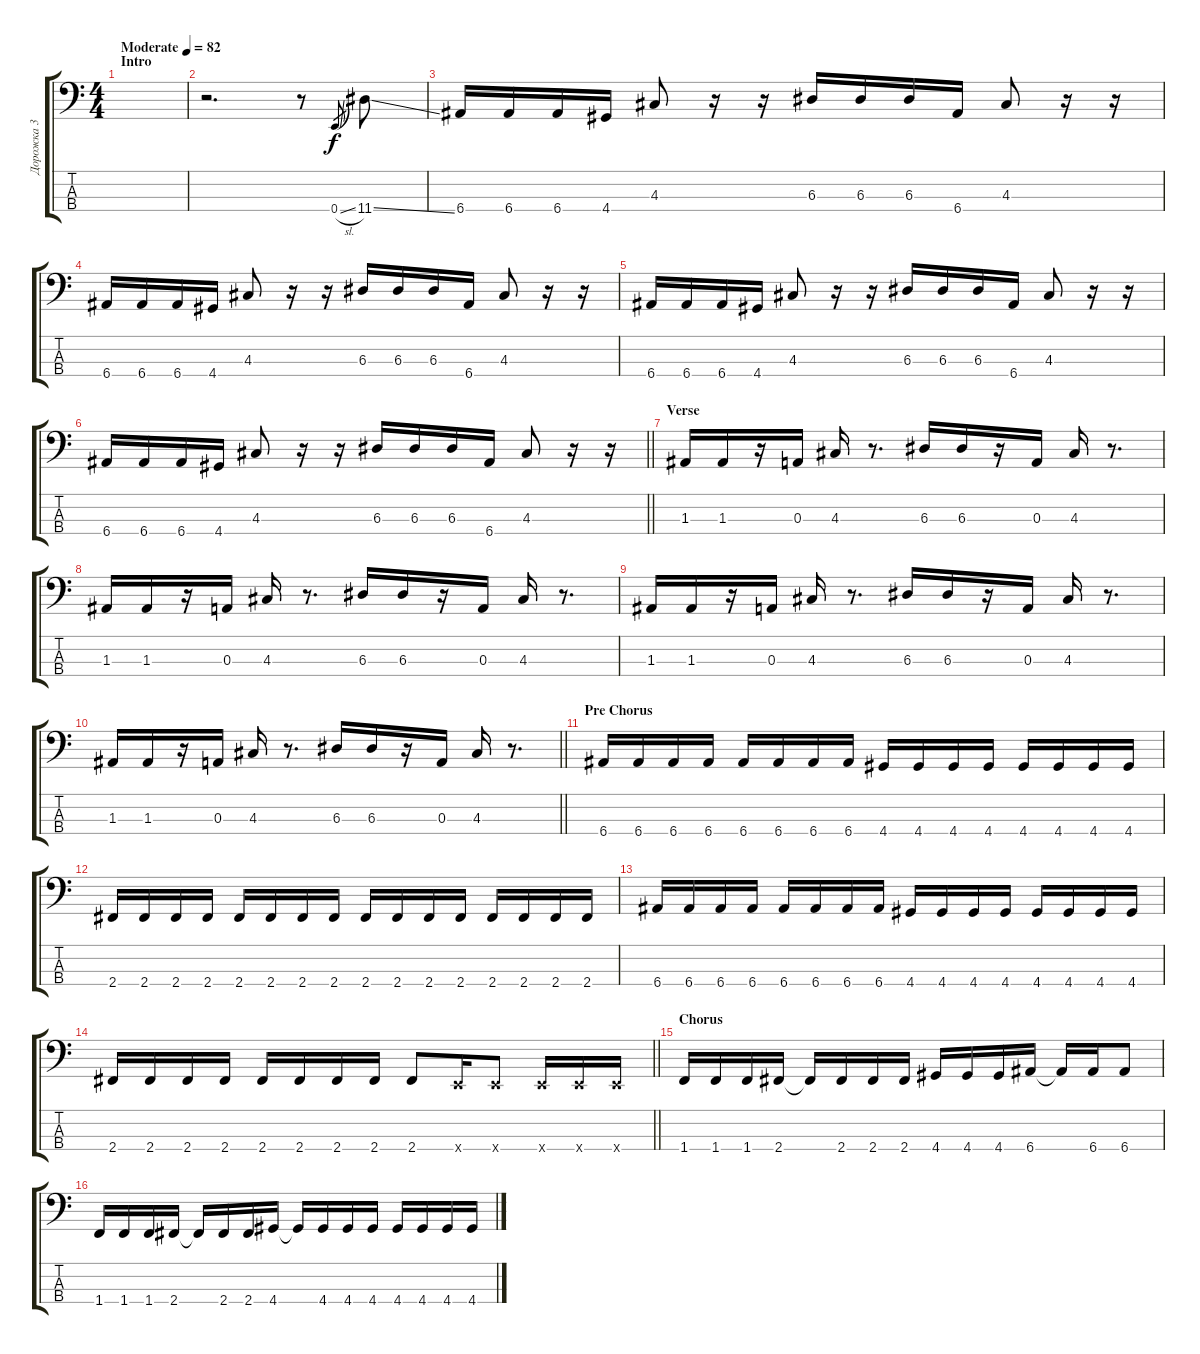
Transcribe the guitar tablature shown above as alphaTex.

\track ("Дорожка 3" "Дорожка 3") {instrument electricbassfinger}
\staff {score tabs}
\tuning (G2 D2 A1 E1) {hide}
\ts (4 4)
\section ("" "Intro")
\tempo (82 "Moderate")
\clef f4
\ks c
|
r.2{d} r.8 0.4{sl}.8{gr} 11.4{ss}.8 |
6.4.16 6.4.16 6.4.16 4.4.16 4.3.8 r.16 r.16 6.3.16 6.3.16 6.3.16 6.4.16 4.3.8 r.16 r.16 |
6.4.16 6.4.16 6.4.16 4.4.16 4.3.8 r.16 r.16 6.3.16 6.3.16 6.3.16 6.4.16 4.3.8 r.16 r.16 |
6.4.16 6.4.16 6.4.16 4.4.16 4.3.8 r.16 r.16 6.3.16 6.3.16 6.3.16 6.4.16 4.3.8 r.16 r.16 |
\barLineRight lightlight
6.4.16 6.4.16 6.4.16 4.4.16 4.3.8 r.16 r.16 6.3.16 6.3.16 6.3.16 6.4.16 4.3.8 r.16 r.16 |
\section ("" "Verse")
1.3.16 1.3.16 r.16 0.3.16 4.3.16 r.8{d} 6.3.16 6.3.16 r.16 0.3.16 4.3.16 r.8{d} |
1.3.16 1.3.16 r.16 0.3.16 4.3.16 r.8{d} 6.3.16 6.3.16 r.16 0.3.16 4.3.16 r.8{d} |
1.3.16 1.3.16 r.16 0.3.16 4.3.16 r.8{d} 6.3.16 6.3.16 r.16 0.3.16 4.3.16 r.8{d} |
\barLineRight lightlight
1.3.16 1.3.16 r.16 0.3.16 4.3.16 r.8{d} 6.3.16 6.3.16 r.16 0.3.16 4.3.16 r.8{d} |
\section ("" "Pre Chorus")
6.4.16 6.4.16 6.4.16 6.4.16 6.4.16 6.4.16 6.4.16 6.4.16 4.4.16 4.4.16 4.4.16 4.4.16 4.4.16 4.4.16 4.4.16 4.4.16 |
2.4.16 2.4.16 2.4.16 2.4.16 2.4.16 2.4.16 2.4.16 2.4.16 2.4.16 2.4.16 2.4.16 2.4.16 2.4.16 2.4.16 2.4.16 2.4.16 |
6.4.16 6.4.16 6.4.16 6.4.16 6.4.16 6.4.16 6.4.16 6.4.16 4.4.16 4.4.16 4.4.16 4.4.16 4.4.16 4.4.16 4.4.16 4.4.16 |
\barLineRight lightlight
2.4.16 2.4.16 2.4.16 2.4.16 2.4.16 2.4.16 2.4.16 2.4.16 2.4.8 0.4{x}.16 0.4{x}.8 0.4{x}.16 0.4{x}.16 0.4{x}.16 |
\section ("" "Chorus")
1.4.16 1.4.16 1.4.16 2.4.16 2.4{t}.16 2.4.16 2.4.16 2.4.16 4.4.16 4.4.16 4.4.16 6.4.16 6.4{t}.16 6.4.16 6.4.8 |
1.4.16 1.4.16 1.4.16 2.4.16 2.4{t}.16 2.4.16 2.4.16 4.4.16 4.4{t}.16 4.4.16 4.4.16 4.4.16 4.4.16 4.4.16 4.4.16 4.4.16
